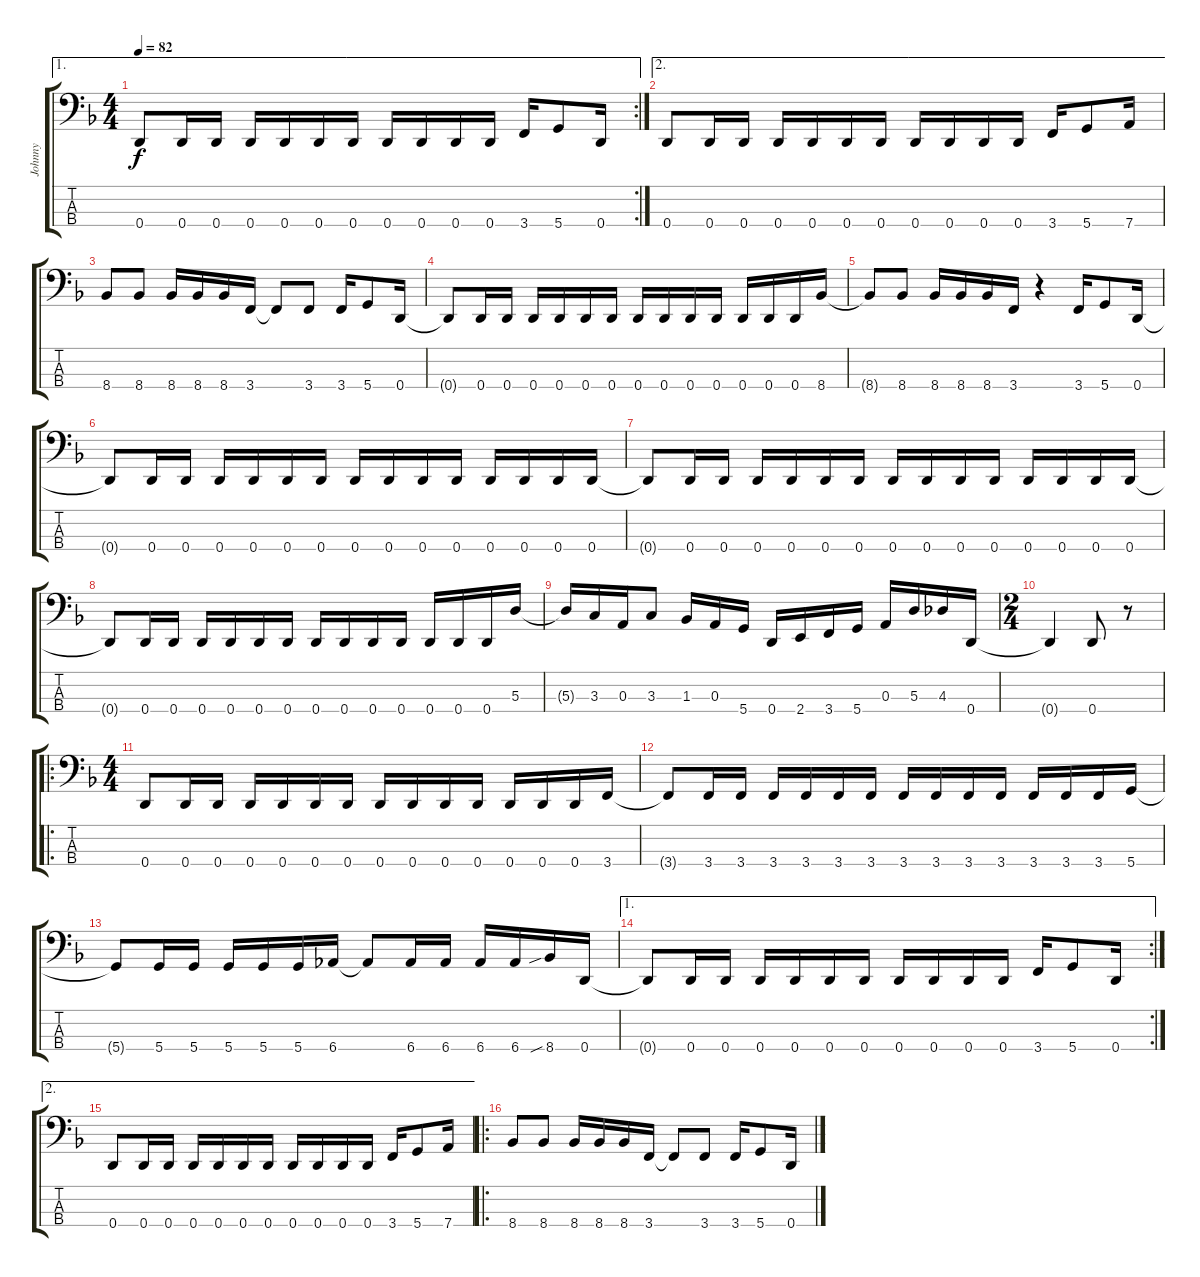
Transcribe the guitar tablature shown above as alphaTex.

\track ("Johnny" "Johnny") {instrument electricbasspick}
\staff {score tabs}
\tuning (G2 D2 A1 D1) {hide}
\ae 1
\rc 2
\ts (4 4)
\tempo 82
\clef f4
\ks f
0.4{t}.8{dy f} 0.4.16 0.4.16 0.4.16 0.4.16 0.4.16 0.4.16 0.4.16 0.4.16 0.4.16 0.4.16 3.4.16 5.4.8 0.4.16 |
\ae 2
0.4.8 0.4.16 0.4.16 0.4.16 0.4.16 0.4.16 0.4.16 0.4.16 0.4.16 0.4.16 0.4.16 3.4.16 5.4.8 7.4.16 |
8.4.8 8.4.8 8.4.16 8.4.16 8.4.16 3.4.16 3.4{t}.8 3.4.8 3.4.16 5.4.8 0.4.16 |
0.4{t}.8 0.4.16 0.4.16 0.4.16 0.4.16 0.4.16 0.4.16 0.4.16 0.4.16 0.4.16 0.4.16 0.4.16 0.4.16 0.4.16 8.4.16 |
8.4{t}.8 8.4.8 8.4.16 8.4.16 8.4.16 3.4.16 r.4 3.4.16 5.4.8 0.4.16 |
0.4{t}.8 0.4.16 0.4.16 0.4.16 0.4.16 0.4.16 0.4.16 0.4.16 0.4.16 0.4.16 0.4.16 0.4.16 0.4.16 0.4.16 0.4.16 |
0.4{t}.8 0.4.16 0.4.16 0.4.16 0.4.16 0.4.16 0.4.16 0.4.16 0.4.16 0.4.16 0.4.16 0.4.16 0.4.16 0.4.16 0.4.16 |
0.4{t}.8 0.4.16 0.4.16 0.4.16 0.4.16 0.4.16 0.4.16 0.4.16 0.4.16 0.4.16 0.4.16 0.4.16 0.4.16 0.4.16 5.3.16 |
5.3{t}.16 3.3.16 0.3.16 3.3.8 1.3.16 0.3.16 5.4.16 0.4.16 2.4.16 3.4.16 5.4.16 0.3.16 5.3.16 4.3.16 0.4.16 |
\ts (2 4)
0.4{t}.4 0.4.8 r.8 |
\ro
\ts (4 4)
0.4.8 0.4.16 0.4.16 0.4.16 0.4.16 0.4.16 0.4.16 0.4.16 0.4.16 0.4.16 0.4.16 0.4.16 0.4.16 0.4.16 3.4.16 |
3.4{t}.8 3.4.16 3.4.16 3.4.16 3.4.16 3.4.16 3.4.16 3.4.16 3.4.16 3.4.16 3.4.16 3.4.16 3.4.16 3.4.16 5.4.16 |
5.4{t}.8 5.4.16 5.4.16 5.4.16 5.4.16 5.4.16 6.4.16 6.4{t}.8 6.4.16 6.4.16 6.4.16 6.4.16 8.4{sib}.16 0.4.16 |
\ae 1
\rc 2
0.4{t}.8 0.4.16 0.4.16 0.4.16 0.4.16 0.4.16 0.4.16 0.4.16 0.4.16 0.4.16 0.4.16 3.4.16 5.4.8 0.4.16 |
\ae 2
0.4.8 0.4.16 0.4.16 0.4.16 0.4.16 0.4.16 0.4.16 0.4.16 0.4.16 0.4.16 0.4.16 3.4.16 5.4.8 7.4.16 |
\ro
8.4.8 8.4.8 8.4.16 8.4.16 8.4.16 3.4.16 3.4{t}.8 3.4.8 3.4.16 5.4.8 0.4.16
